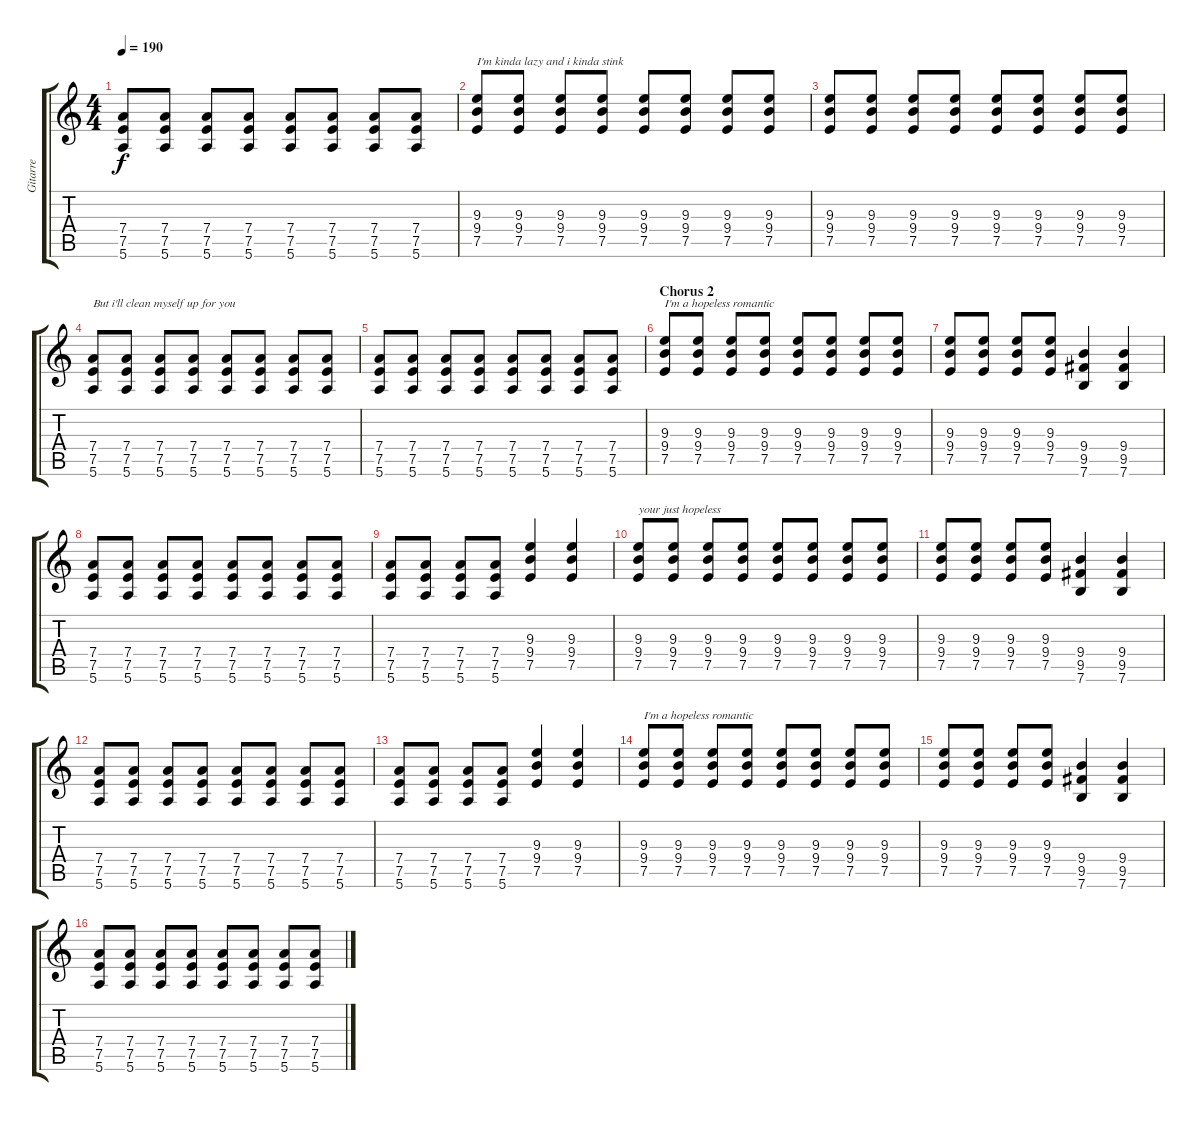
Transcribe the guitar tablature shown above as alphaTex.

\track ("Gitarre" "Gitarre") {instrument distortionguitar}
\staff {score tabs}
\tuning (E4 B3 G3 D3 A2 E2) {hide}
\ts (4 4)
\tempo 190
\clef g2
\ks c
(7.4 7.5 5.6).8{dy f} (7.4 7.5 5.6).8 (7.4 7.5 5.6).8 (7.4 7.5 5.6).8 (7.4 7.5 5.6).8 (7.4 7.5 5.6).8 (7.4 7.5 5.6).8 (7.4 7.5 5.6).8 |
(9.3 9.4 7.5).8{txt "I'm kinda lazy and i kinda stink"} (9.3 9.4 7.5).8 (9.3 9.4 7.5).8 (9.3 9.4 7.5).8 (9.3 9.4 7.5).8 (9.3 9.4 7.5).8 (9.3 9.4 7.5).8 (9.3 9.4 7.5).8 |
(9.3 9.4 7.5).8 (9.3 9.4 7.5).8 (9.3 9.4 7.5).8 (9.3 9.4 7.5).8 (9.3 9.4 7.5).8 (9.3 9.4 7.5).8 (9.3 9.4 7.5).8 (9.3 9.4 7.5).8 |
(7.4 7.5 5.6).8{txt "But i'll clean myself up for you"} (7.4 7.5 5.6).8 (7.4 7.5 5.6).8 (7.4 7.5 5.6).8 (7.4 7.5 5.6).8 (7.4 7.5 5.6).8 (7.4 7.5 5.6).8 (7.4 7.5 5.6).8 |
(7.4 7.5 5.6).8 (7.4 7.5 5.6).8 (7.4 7.5 5.6).8 (7.4 7.5 5.6).8 (7.4 7.5 5.6).8 (7.4 7.5 5.6).8 (7.4 7.5 5.6).8 (7.4 7.5 5.6).8 |
\section ("" "Chorus 2")
(9.3 9.4 7.5).8{txt "I'm a hopeless romantic "} (9.3 9.4 7.5).8 (9.3 9.4 7.5).8 (9.3 9.4 7.5).8 (9.3 9.4 7.5).8 (9.3 9.4 7.5).8 (9.3 9.4 7.5).8 (9.3 9.4 7.5).8 |
(9.3 9.4 7.5).8 (9.3 9.4 7.5).8 (9.3 9.4 7.5).8 (9.3 9.4 7.5).8 (9.4 9.5 7.6).4 (9.4 9.5 7.6).4 |
(7.4 7.5 5.6).8 (7.4 7.5 5.6).8 (7.4 7.5 5.6).8 (7.4 7.5 5.6).8 (7.4 7.5 5.6).8 (7.4 7.5 5.6).8 (7.4 7.5 5.6).8 (7.4 7.5 5.6).8 |
(7.4 7.5 5.6).8 (7.4 7.5 5.6).8 (7.4 7.5 5.6).8 (7.4 7.5 5.6).8 (9.3 9.4 7.5).4 (9.3 9.4 7.5).4 |
(9.3 9.4 7.5).8{txt "your just hopeless "} (9.3 9.4 7.5).8 (9.3 9.4 7.5).8 (9.3 9.4 7.5).8 (9.3 9.4 7.5).8 (9.3 9.4 7.5).8 (9.3 9.4 7.5).8 (9.3 9.4 7.5).8 |
(9.3 9.4 7.5).8 (9.3 9.4 7.5).8 (9.3 9.4 7.5).8 (9.3 9.4 7.5).8 (9.4 9.5 7.6).4 (9.4 9.5 7.6).4 |
(7.4 7.5 5.6).8 (7.4 7.5 5.6).8 (7.4 7.5 5.6).8 (7.4 7.5 5.6).8 (7.4 7.5 5.6).8 (7.4 7.5 5.6).8 (7.4 7.5 5.6).8 (7.4 7.5 5.6).8 |
(7.4 7.5 5.6).8 (7.4 7.5 5.6).8 (7.4 7.5 5.6).8 (7.4 7.5 5.6).8 (9.3 9.4 7.5).4 (9.3 9.4 7.5).4 |
(9.3 9.4 7.5).8{txt "I'm a hopeless romantic "} (9.3 9.4 7.5).8 (9.3 9.4 7.5).8 (9.3 9.4 7.5).8 (9.3 9.4 7.5).8 (9.3 9.4 7.5).8 (9.3 9.4 7.5).8 (9.3 9.4 7.5).8 |
(9.3 9.4 7.5).8 (9.3 9.4 7.5).8 (9.3 9.4 7.5).8 (9.3 9.4 7.5).8 (9.4 9.5 7.6).4 (9.4 9.5 7.6).4 |
(7.4 7.5 5.6).8 (7.4 7.5 5.6).8 (7.4 7.5 5.6).8 (7.4 7.5 5.6).8 (7.4 7.5 5.6).8 (7.4 7.5 5.6).8 (7.4 7.5 5.6).8 (7.4 7.5 5.6).8
